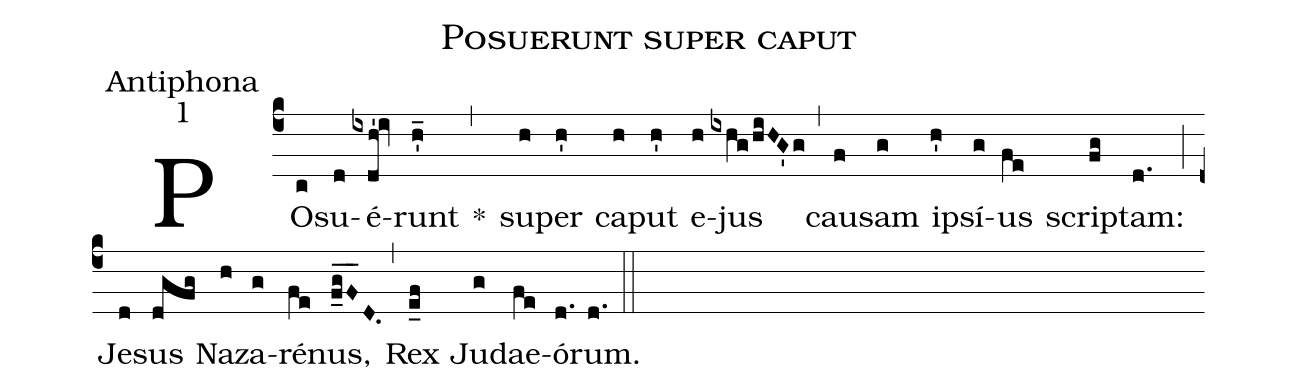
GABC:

name:Posuerunt super caput;
office-part:Antiphona;
mode:1;
%%
(c4) PO(c)su(d)é(ixdh'!iv)runt(h'_) *(,) su(h)per(h') ca(h)put(h') e(h)jus(ixhg/hiHG'g) (,) cau(f)sam(g) i(h')psí(g)us(fe) scrip(fg)tam:(d.) (;) Je(d)sus(dgfg) Na(h)za(g)ré(fe)nus,(f_g_F_D.) (,) Rex(e_f) Ju(g)dae(fe)ó(d.)rum.(d.) (::)
